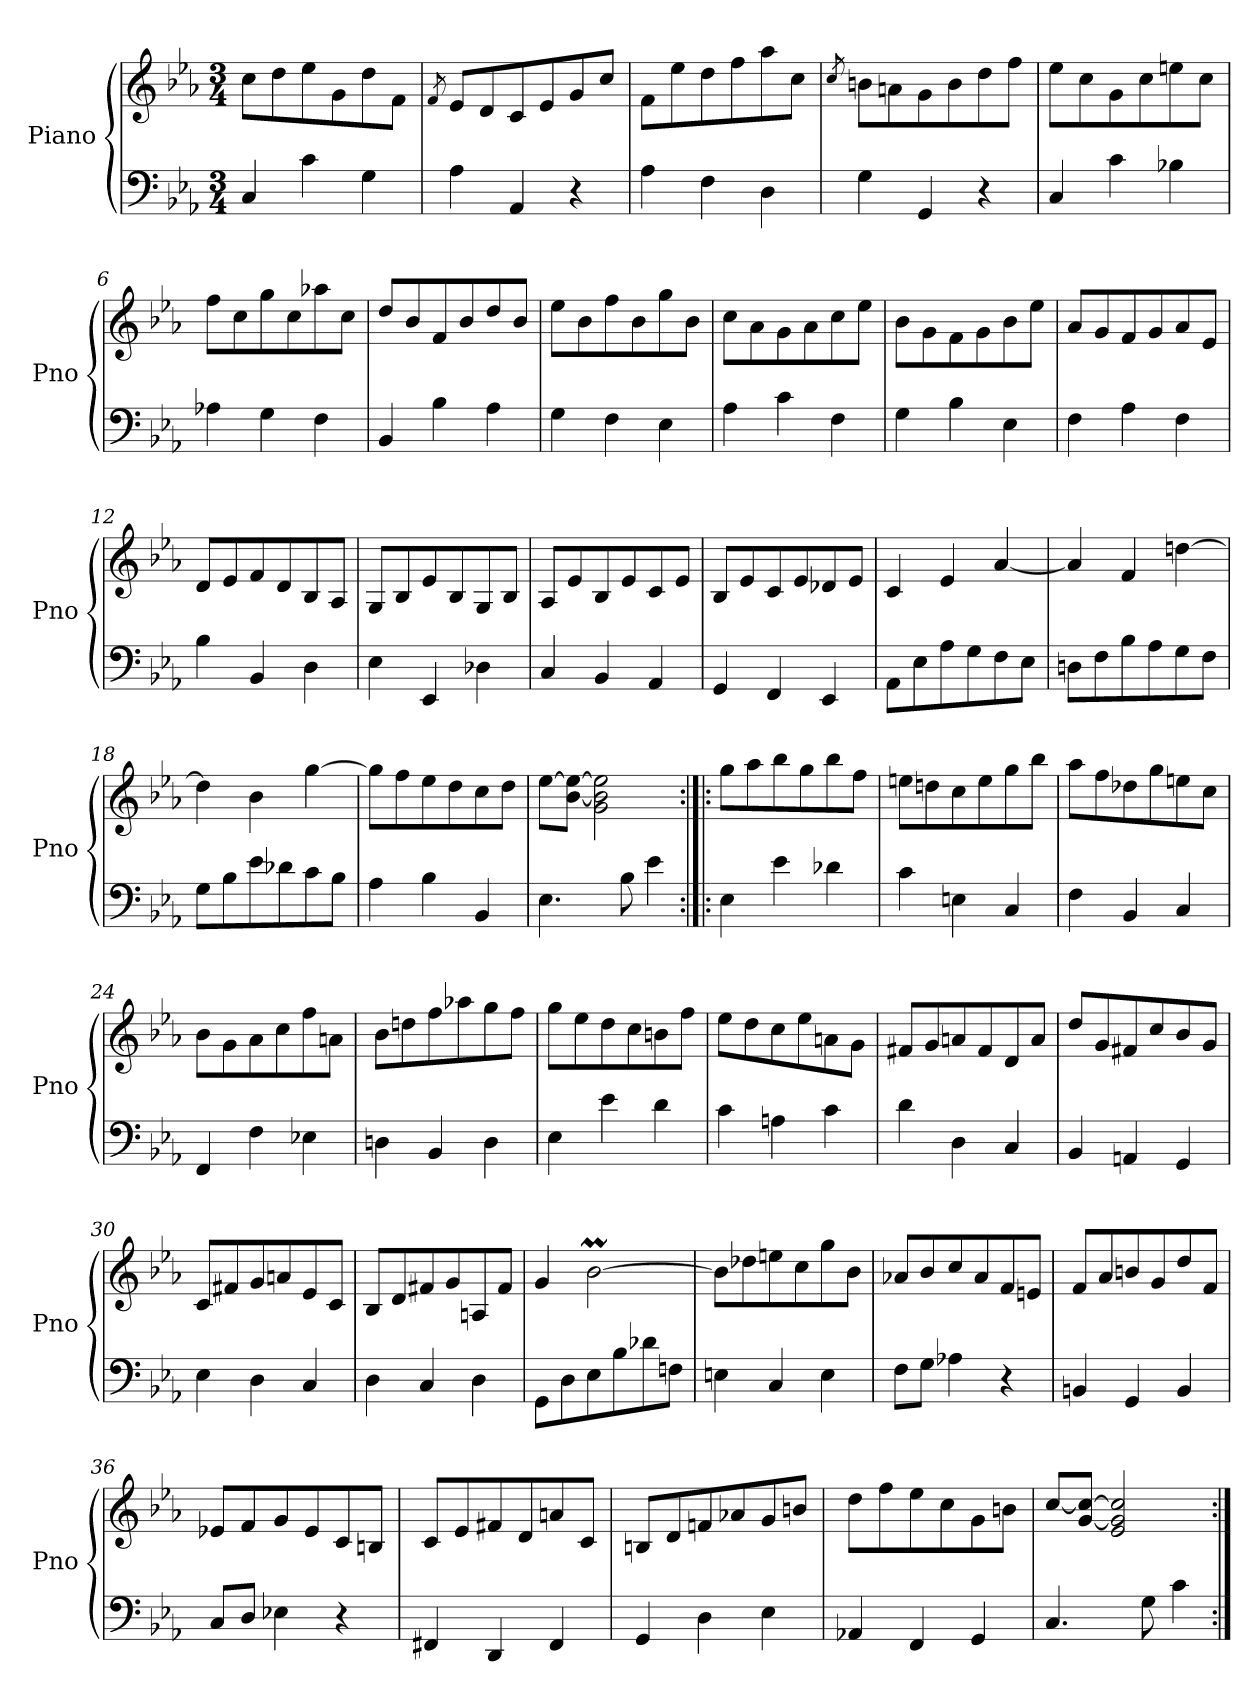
**kern	**kern
*part2	*part1
*staff2	*staff1
*I"Piano	*I"Piano
*I'Pno	*I'Pno
*clefF4	*clefG2
*k[b-e-a-]	*k[b-e-a-]
*c:	*c:
*M3/4	*M3/4
=1	=1
4C/	8cc\L
.	8dd\
4c\	8ee-\
.	8g\
4G\	8dd\
.	8f\J
=2	=2
.	8qf/
4A-\	8e-/L
.	8d/
4AA-/	8c/
.	8e-/
4r	8g/
.	8cc/J
=3	=3
4A-\	8f\L
.	8ee-\
4F\	8dd\
.	8ff\
4D\	8aa-\
.	8cc\J
=4	=4
.	8qcc/
4G\	8bn\L
.	8an\
4GG/	8g\
.	8b\
4r	8dd\
.	8ff\J
=5	=5
4C/	8ee-\L
.	8cc\
4c\	8g\
.	8cc\
4B-X\	8een\
.	8cc\J
=6	=6
4A-X\	8ff\L
.	8cc\
4G\	8gg\
.	8cc\
4F\	8aa-X\
.	8cc\J
!!LO:LB:g=z
=7	=7
4BB-/	8dd/L
.	8b-/
4B-\	8f/
.	8b-/
4A-\	8dd/
.	8b-/J
=8	=8
4G\	8ee-\L
.	8b-\
4F\	8ff\
.	8b-\
4E-\	8gg\
.	8b-\J
=9	=9
4A-\	8cc\L
.	8a-\
4c\	8g\
.	8a-\
4F\	8cc\
.	8ee-\J
=10	=10
4G\	8b-\L
.	8g\
4B-\	8f\
.	8g\
4E-\	8b-\
.	8ee-\J
=11	=11
4F\	8a-/L
.	8g/
4A-\	8f/
.	8g/
4F\	8a-/
.	8e-/J
=12	=12
4B-\	8d/L
.	8e-/
4BB-/	8f/
.	8d/
4D\	8B-/
.	8A-/J
=13	=13
4E-\	8G/L
.	8B-/
4EE-/	8e-/
.	8B-/
4D-X\	8G/
.	8B-/J
!!LO:LB:g=z
=14	=14
4C/	8A-/L
.	8e-/
4BB-/	8B-/
.	8e-/
4AA-/	8c/
.	8e-/J
=15	=15
4GG/	8B-/L
.	8e-/
4FF/	8c/
.	8e-/
4EE-/	8d-X/
.	8e-/J
=16	=16
8AA-\L	4c/
8E-\	.
8A-\	4e-/
8G\	.
8F\	[4a-/
8E-\J	.
=17	=17
8Dn\L	4a-/]
8F\	.
8B-\	4f/
8A-\	.
8G\	[4ddn\
8F\J	.
=18	=18
8G\L	4dd\]
8B-\	.
8e-\	4b-\
8d-X\	.
8c\	[4gg\
8B-\J	.
=19	=19
4A-\	8gg\L]
.	8ff\
4B-\	8ee-\
.	8dd\
4BB-/	8cc\
.	8dd\J
!!LO:LB:g=z
=20	=20
4.E-\	[8ee-\L
.	[8b-\ 8ee-\_J
.	2g\ 2b-\] 2ee-\]
8B-\	.
4e-\	.
=21:|!|:	=21:|!|:
4E-\	8gg\L
.	8aa-\
4e-\	8bb-\
.	8gg\
4d-X\	8bb-\
.	8ff\J
=22	=22
4c\	8een\L
.	8ddn\
4En\	8cc\
.	8ee\
4C/	8gg\
.	8bb-\J
=23	=23
4F\	8aa-\L
.	8ff\
4BB-/	8dd-X\
.	8gg\
4C/	8een\
.	8cc\J
=24	=24
4FF/	8b-\L
.	8g\
4F\	8a-\
.	8cc\
4E-X\	8ff\
.	8an\J
=25	=25
4Dn\	8b-\L
.	8ddn\
4BB-/	8ff\
.	8aa-X\
4D\	8gg\
.	8ff\J
!!LO:LB:g=z
=26	=26
4E-\	8gg\L
.	8ee-\
4e-\	8dd\
.	8cc\
4d\	8bn\
.	8ff\J
=27	=27
4c\	8ee-\L
.	8dd\
4An\	8cc\
.	8ee-\
4c\	8an\
.	8g\J
=28	=28
4d\	8f#X/L
.	8g/
4D\	8an/
.	8f#/
4C/	8d/
.	8a/J
=29	=29
4BB-/	8dd/L
.	8g/
4AAn/	8f#X/
.	8cc/
4GG/	8b-/
.	8g/J
=30	=30
4E-\	8c/L
.	8f#X/
4D\	8g/
.	8an/
4C/	8e-/
.	8c/J
=31	=31
4D\	8B-/L
.	8d/
4C/	8f#X/
.	8g/
4D\	8An/
.	8f#/J
!!LO:PB:g=z
=32	=32
8GG\L	4g/
8D\	.
8E-\	[2b-M\
8B-\	.
8d-X\	.
8Fn\J	.
=33	=33
4En\	8b-\L]
.	8dd-X\
4C/	8een\
.	8cc\
4E\	8gg\
.	8b-\J
=34	=34
8F\L	8a-X/L
8G\J	8b-/
4A-X\	8cc/
.	8a-/
4r	8f/
.	8en/J
=35	=35
4BBn/	8f/L
.	8a-/
4GG/	8bn/
.	8g/
4BB/	8dd/
.	8f/J
=36	=36
8C/L	8e-X/L
8D/J	8f/
4E-X\	8g/
.	8e-/
4r	8c/
.	8Bn/J
=37	=37
4FF#X/	8c/L
.	8e-/
4DD/	8f#X/
.	8d/
4FF#/	8an/
.	8c/J
!!LO:LB:g=z
=38	=38
4GG/	8Bn/L
.	8d/
4D\	8fn/
.	8a-X/
4E-\	8g/
.	8bn/J
=39	=39
4AA-X/	8dd\L
.	8ff\
4FF/	8ee-\
.	8cc\
4GG/	8g\
.	8bn\J
=40	=40
4.C/	[8cc/L
.	[8g/ 8cc/_J
.	2e-/ 2g/] 2cc/]
8G\	.
4c\	.
=:|!	=:|!
*-	*-
